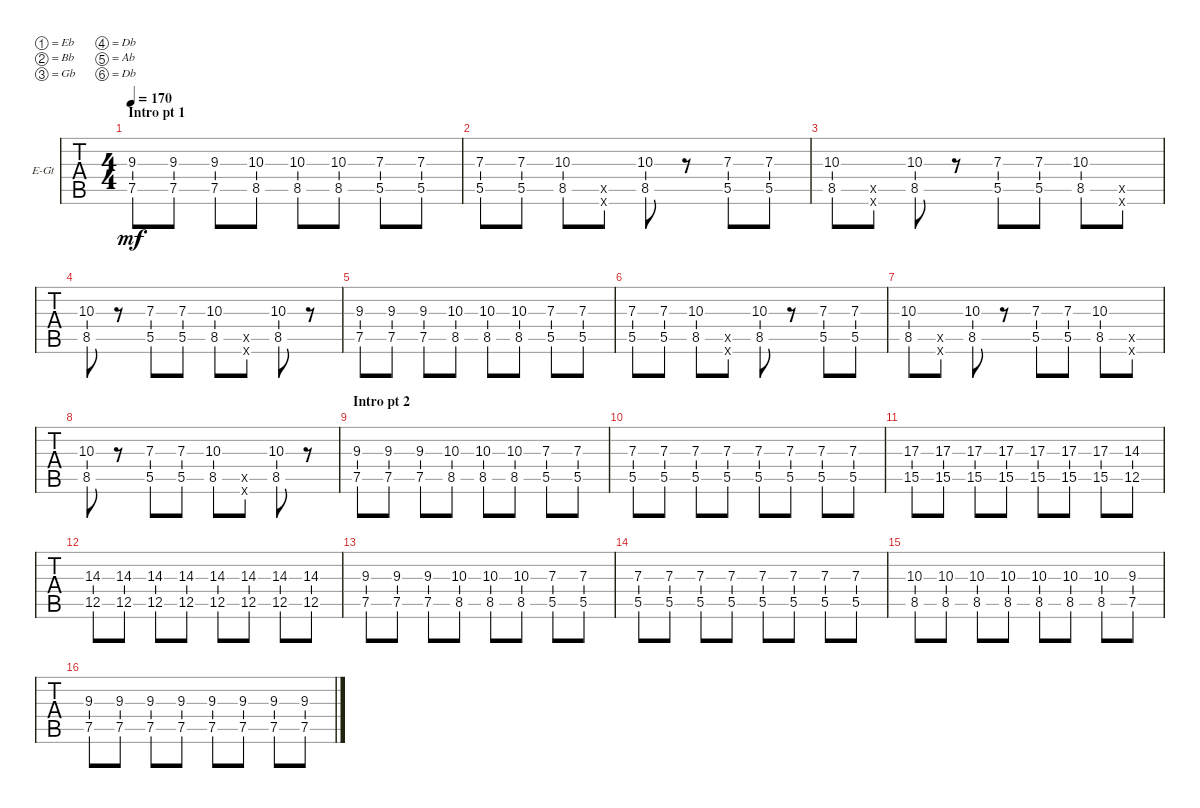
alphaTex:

\defaultSystemsLayout 4
\bracketExtendMode groupsimilarinstruments
\firstSystemTrackNameOrientation horizontal
\otherSystemsTrackNameOrientation horizontal
\track ("Guitar 1" "E-Gt") {instrument distortionguitar}
\staff {tabs}
\tuning (Eb4 Bb3 Gb3 Db3 Ab2 Db2)
\ts (4 4)
\section ("" "Intro pt 1")
\tempo 170
\clef g2
\ks c
(7.5 9.3).8{dy mf instrument distortionguitar} (7.5 9.3).8 (7.5 9.3).8 (8.5 10.3).8 (8.5 10.3).8 (8.5 10.3).8 (5.5 7.3).8 (5.5 7.3).8 |
(5.5 7.3).8 (5.5 7.3).8 (8.5 10.3).8 (8.5{x} 8.6{x}).8 (8.5 10.3).8 r.8 (5.5 7.3).8 (5.5 7.3).8 |
(8.5 10.3).8 (0.6{x} 0.5{x}).8 (8.5 10.3).8 r.8 (5.5 7.3).8 (5.5 7.3).8 (8.5 10.3).8 (0.6{x} 0.5{x}).8 |
(8.5 10.3).8 r.8 (5.5 7.3).8 (5.5 7.3).8 (8.5 10.3).8 (0.5{x} 0.6{x}).8 (8.5 10.3).8 r.8 |
(7.5 9.3).8 (7.5 9.3).8 (7.5 9.3).8 (8.5 10.3).8 (8.5 10.3).8 (8.5 10.3).8 (5.5 7.3).8 (5.5 7.3).8 |
(5.5 7.3).8 (5.5 7.3).8 (8.5 10.3).8 (8.5{x} 8.6{x}).8 (8.5 10.3).8 r.8 (7.3 5.5).8 (7.3 5.5).8 |
(8.5 10.3).8 (0.6{x} 0.5{x}).8 (8.5 10.3).8 r.8 (5.5 7.3).8 (5.5 7.3).8 (8.5 10.3).8 (0.6{x} 0.5{x}).8 |
(8.5 10.3).8 r.8 (7.3 5.5).8 (7.3 5.5).8 (8.5 10.3).8 (0.5{x} 0.6{x}).8 (8.5 10.3).8 r.8 |
\section ("" "Intro pt 2")
(7.5 9.3).8 (7.5 9.3).8 (7.5 9.3).8 (8.5 10.3).8 (8.5 10.3).8 (8.5 10.3).8 (5.5 7.3).8 (5.5 7.3).8 |
(5.5 7.3).8 (5.5 7.3).8 (5.5 7.3).8 (5.5 7.3).8 (5.5 7.3).8 (5.5 7.3).8 (5.5 7.3).8 (5.5 7.3).8 |
(15.5 17.3).8 (15.5 17.3).8 (15.5 17.3).8 (15.5 17.3).8 (15.5 17.3).8 (15.5 17.3).8 (15.5 17.3).8 (12.5 14.3).8 |
(12.5 14.3).8 (12.5 14.3).8 (12.5 14.3).8 (12.5 14.3).8 (12.5 14.3).8 (12.5 14.3).8 (12.5 14.3).8 (12.5 14.3).8 |
(7.5 9.3).8 (7.5 9.3).8 (7.5 9.3).8 (8.5 10.3).8 (8.5 10.3).8 (8.5 10.3).8 (5.5 7.3).8 (5.5 7.3).8 |
(5.5 7.3).8 (5.5 7.3).8 (5.5 7.3).8 (5.5 7.3).8 (5.5 7.3).8 (5.5 7.3).8 (5.5 7.3).8 (5.5 7.3).8 |
(8.5 10.3).8 (8.5 10.3).8 (8.5 10.3).8 (8.5 10.3).8 (8.5 10.3).8 (8.5 10.3).8 (8.5 10.3).8 (7.5 9.3).8 |
(7.5 9.3).8 (7.5 9.3).8 (7.5 9.3).8 (7.5 9.3).8 (7.5 9.3).8 (7.5 9.3).8 (7.5 9.3).8 (7.5 9.3).8
